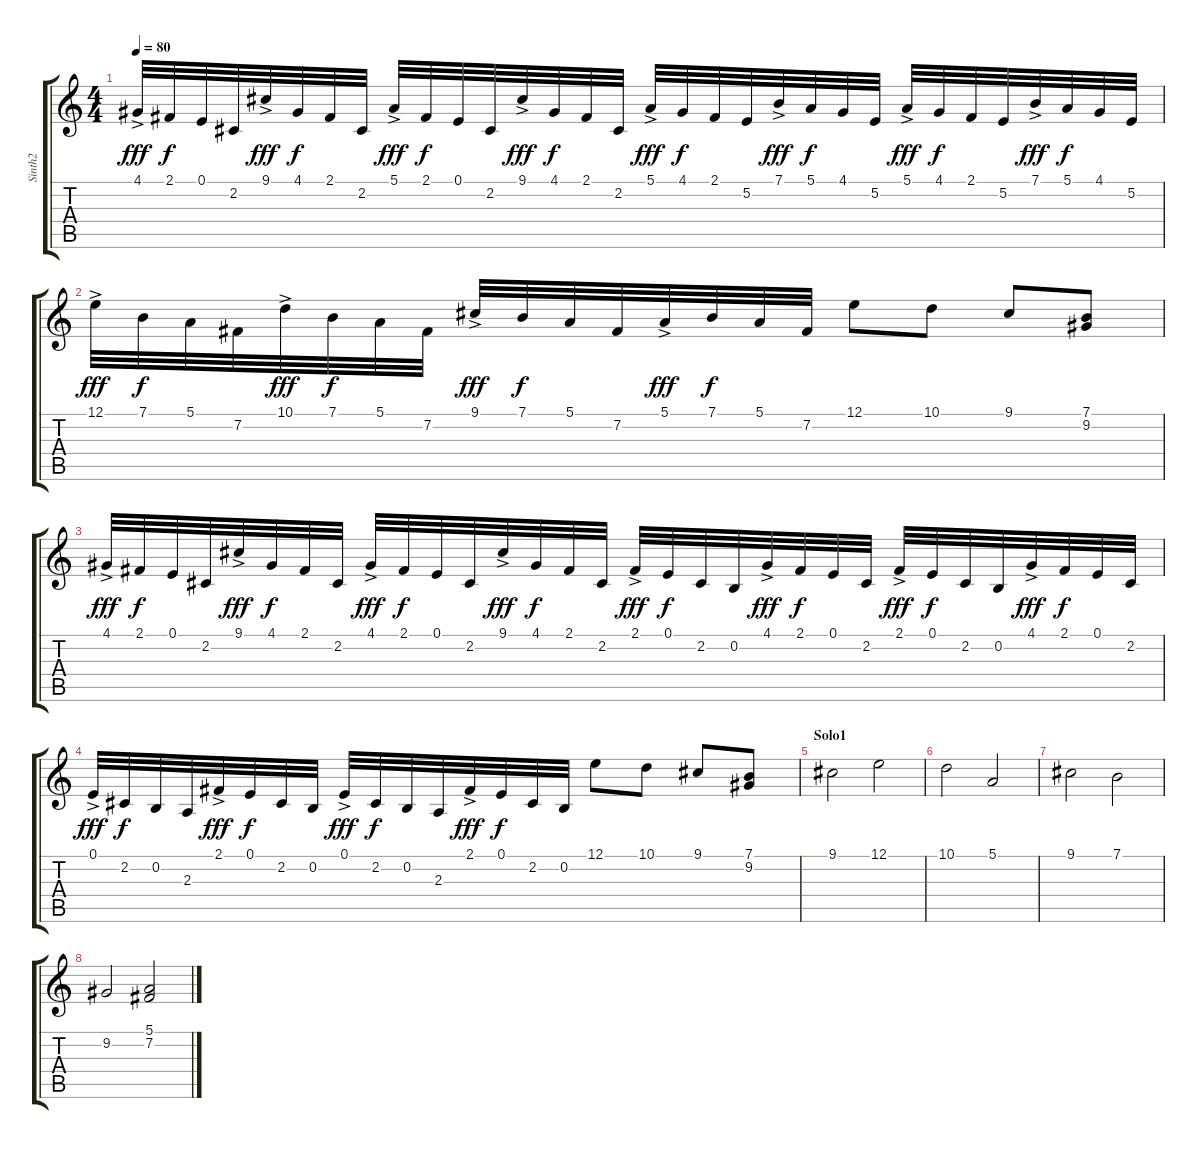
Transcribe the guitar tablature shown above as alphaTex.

\track ("Sinth2" "Sinth2") {instrument harpsichord}
\staff {score tabs}
\tuning (E4 B3 G3 D3 A2 E2) {hide}
\ts (4 4)
\tempo 80
\clef g2
\ks c
4.1{ac}.32{dy fff} 2.1.32{dy f} 0.1.32 2.2.32 9.1{ac}.32{dy fff} 4.1.32{dy f} 2.1.32 2.2.32 5.1{ac}.32{dy fff} 2.1.32{dy f} 0.1.32 2.2.32 9.1{ac}.32{dy fff} 4.1.32{dy f} 2.1.32 2.2.32 5.1{ac}.32{dy fff} 4.1.32{dy f} 2.1.32 5.2.32 7.1{ac}.32{dy fff} 5.1.32{dy f} 4.1.32 5.2.32 5.1{ac}.32{dy fff} 4.1.32{dy f} 2.1.32 5.2.32 7.1{ac}.32{dy fff} 5.1.32{dy f} 4.1.32 5.2.32 |
12.1{ac}.32{dy fff} 7.1.32{dy f} 5.1.32 7.2.32 10.1{ac}.32{dy fff} 7.1.32{dy f} 5.1.32 7.2.32 9.1{ac}.32{dy fff} 7.1.32{dy f} 5.1.32 7.2.32 5.1{ac}.32{dy fff} 7.1.32{dy f} 5.1.32 7.2.32 12.1.8 10.1.8 9.1.8 (7.1 9.2).8 |
4.1{ac}.32{dy fff} 2.1.32{dy f} 0.1.32 2.2.32 9.1{ac}.32{dy fff} 4.1.32{dy f} 2.1.32 2.2.32 4.1{ac}.32{dy fff} 2.1.32{dy f} 0.1.32 2.2.32 9.1{ac}.32{dy fff} 4.1.32{dy f} 2.1.32 2.2.32 2.1{ac}.32{dy fff} 0.1.32{dy f} 2.2.32 0.2.32 4.1{ac}.32{dy fff} 2.1.32{dy f} 0.1.32 2.2.32 2.1{ac}.32{dy fff} 0.1.32{dy f} 2.2.32 0.2.32 4.1{ac}.32{dy fff} 2.1.32{dy f} 0.1.32 2.2.32 |
0.1{ac}.32{dy fff} 2.2.32{dy f} 0.2.32 2.3.32 2.1{ac}.32{dy fff} 0.1.32{dy f} 2.2.32 0.2.32 0.1{ac}.32{dy fff} 2.2.32{dy f} 0.2.32 2.3.32 2.1{ac}.32{dy fff} 0.1.32{dy f} 2.2.32 0.2.32 12.1.8 10.1.8 9.1.8 (7.1 9.2).8 |
\section ("" "Solo1")
9.1.2 12.1.2 |
10.1.2 5.1.2 |
9.1.2 7.1.2 |
9.2.2 (5.1 7.2).2
